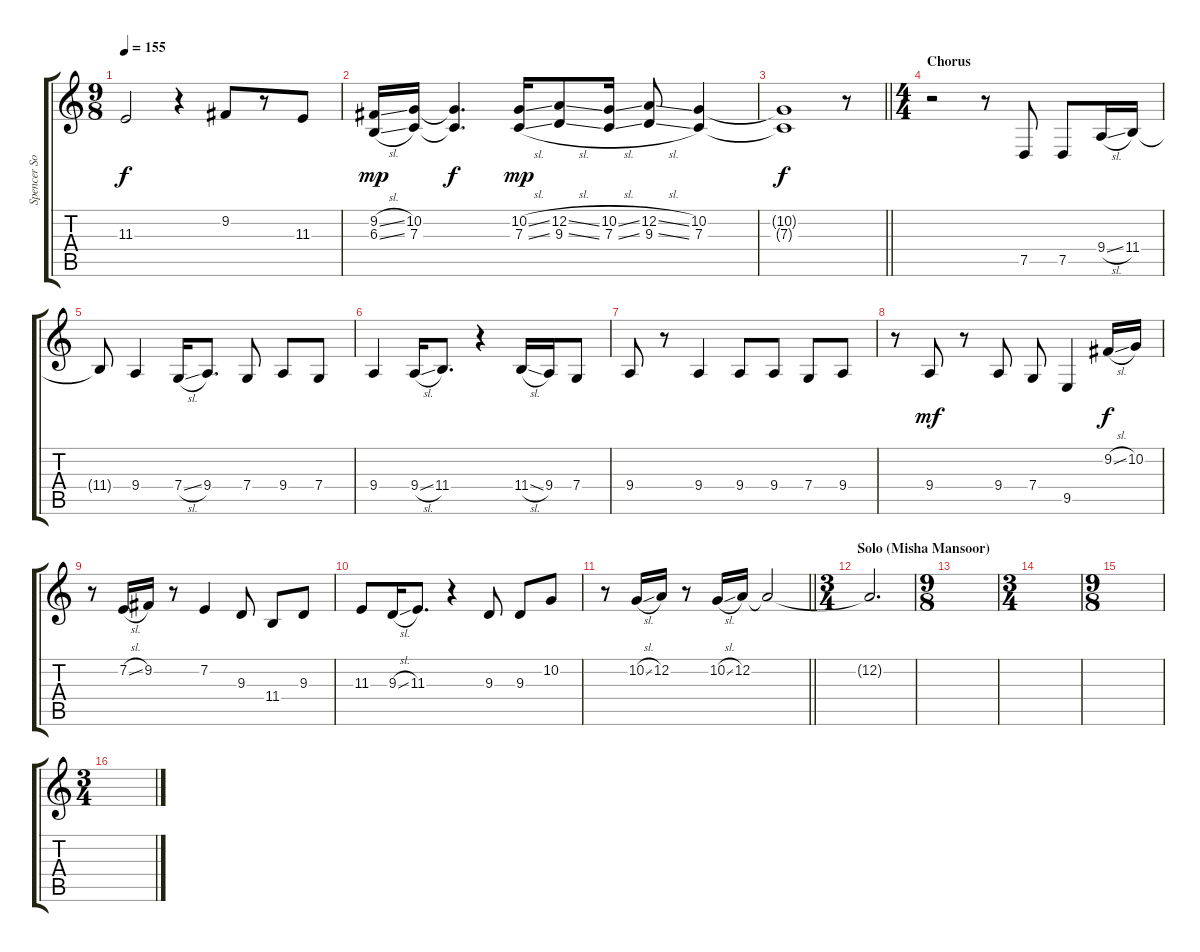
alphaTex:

\track ("Spencer Sotelo - Vocals" "Spencer So") {instrument flute}
\staff {score tabs}
\tuning (D4 A3 F3 C3 G2 C2) {hide}
\ts (9 8)
\tempo 155
\clef g2
\ks c
11.3{t}.2{dy f} r.4 9.2.8 r.8 11.3.8 |
(9.2{sl} 6.3{sl}).16{dy mp} (10.2 7.3).16 (10.2{t} 7.3{t}).4{d dy f} (10.2{sl} 7.3{sl}).16{dy mp} (12.2{sl} 9.3{sl}).8 (10.2{sl} 7.3{sl}).16 (12.2{sl} 9.3{sl}).8 (10.2 7.3).4 |
\barLineRight lightlight
(10.2{t} 7.3{t}).1{dy f} r.8 |
\ts (4 4)
\section ("" "Chorus")
r.2{volume 14} r.8 7.5.8 7.5.8 9.4{sl}.16 11.4.16 |
11.4{t}.8 9.4.4 7.4{sl}.16 9.4.8{d} 7.4.8 9.4.8 7.4.8 |
9.4.4 9.4{sl}.16 11.4.8{d} r.4 11.4{sl}.16 9.4.16 7.4.8 |
9.4.8 r.8 9.4.4 9.4.8 9.4.8 7.4.8 9.4.8 |
r.8 9.4.8{dy mf} r.8 9.4.8 7.4.8 9.5.4 9.2{sl}.16{dy f volume 10} 10.2.16 |
r.8 7.2{sl}.16 9.2.16 r.8 7.2.4 9.3.8 11.4.8 9.3.8 |
11.3.8 9.3{sl}.16 11.3.8{d} r.4 9.3.8 9.3.8 10.2.8 |
\barLineRight lightlight
r.8 10.2{sl}.16 12.2.16 r.8 10.2{sl}.16 12.2.16 12.2{t}.2 |
\ts (3 4)
\section ("" "Solo (Misha Mansoor)")
12.2{t}.2{d volume 0} |
\ts (9 8)
|
\ts (3 4)
|
\ts (9 8)
|
\ts (3 4)
